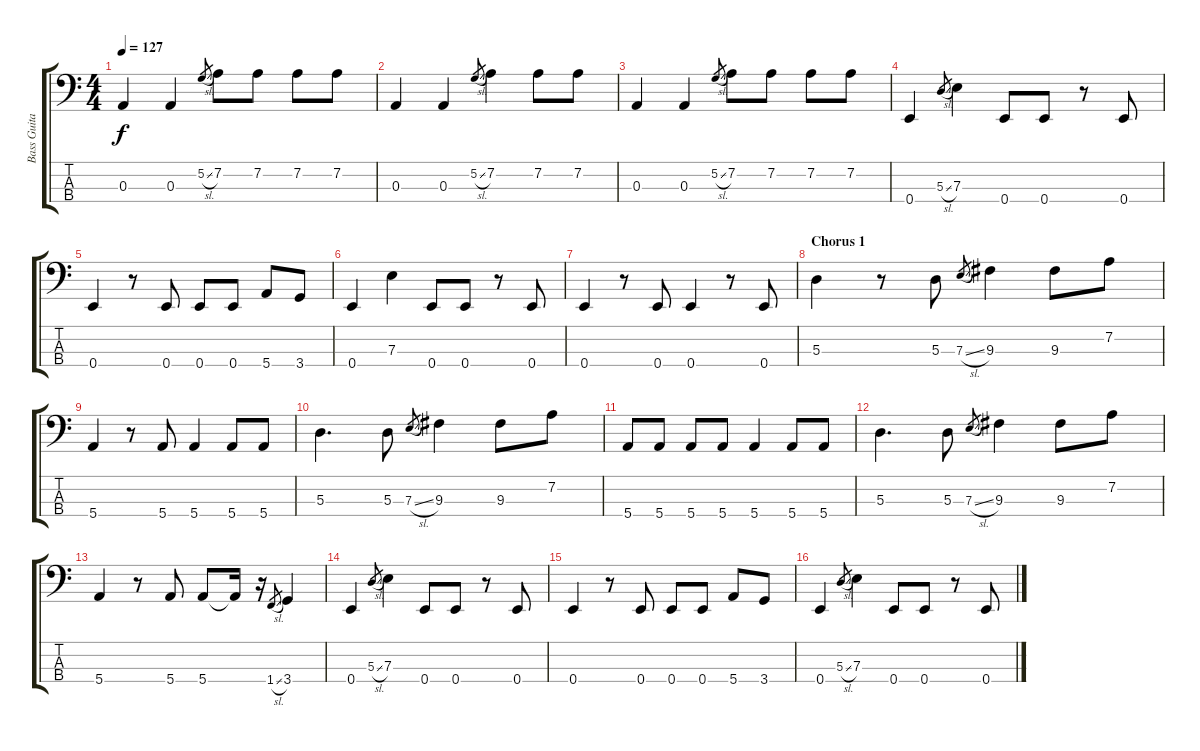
\track ("Bass Guitar" "Bass Guita") {instrument electricbassfinger}
\staff {score tabs}
\tuning (G2 D2 A1 E1) {hide}
\ts (4 4)
\tempo 127
\clef f4
\ks c
0.3.4{dy f} 0.3.4 5.2{sl}.8{gr} 7.2.8 7.2.8 7.2.8 7.2.8 |
0.3.4 0.3.4 5.2{sl}.8{gr} 7.2.4 7.2.8 7.2.8 |
0.3.4 0.3.4 5.2{sl}.8{gr} 7.2.8 7.2.8 7.2.8 7.2.8 |
0.4.4 5.3{sl}.8{gr} 7.3.4 0.4.8 0.4.8 r.8 0.4.8 |
0.4.4 r.8 0.4.8 0.4.8 0.4.8 5.4.8 3.4.8 |
0.4.4 7.3.4 0.4.8 0.4.8 r.8 0.4.8 |
0.4.4 r.8 0.4.8 0.4.4 r.8 0.4.8 |
\section ("" "Chorus 1")
5.3.4 r.8 5.3.8 7.3{sl}.8{gr} 9.3.4 9.3.8 7.2.8 |
5.4.4 r.8 5.4.8 5.4.4 5.4.8 5.4.8 |
5.3.4{d} 5.3.8 7.3{sl}.8{gr} 9.3.4 9.3.8 7.2.8 |
5.4.8 5.4.8 5.4.8 5.4.8 5.4.4 5.4.8 5.4.8 |
5.3.4{d} 5.3.8 7.3{sl}.8{gr} 9.3.4 9.3.8 7.2.8 |
5.4.4 r.8 5.4.8 5.4.8 5.4{t}.16 r.16 1.4{sl}.8{gr} 3.4.4 |
0.4.4 5.3{sl}.8{gr} 7.3.4 0.4.8 0.4.8 r.8 0.4.8 |
0.4.4 r.8 0.4.8 0.4.8 0.4.8 5.4.8 3.4.8 |
0.4.4 5.3{sl}.8{gr} 7.3.4 0.4.8 0.4.8 r.8 0.4.8
